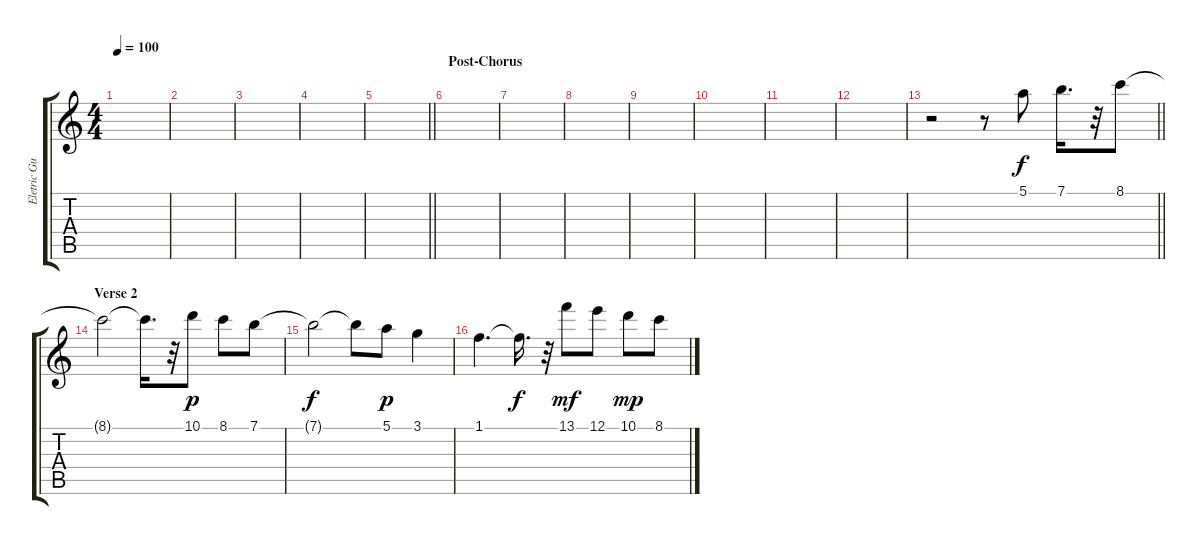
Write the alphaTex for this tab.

\track ("Eletric Guitar (Peter Frampton)" "Eletric Gu") {instrument overdrivenguitar}
\staff {score tabs}
\tuning (E4 B3 G3 D3 A2 E2) {hide}
\ts (4 4)
\tempo 100
\clef g2
\ks c
|
|
|
|
\barLineRight lightlight
|
\section ("" "Post-Chorus")
|
|
|
|
|
|
|
\barLineRight lightlight
r.2 r.8 5.1.8 7.1.16{d} r.32 8.1.8 |
\section ("" "Verse 2")
8.1{t}.2{dy f} 8.1{t}.16{d} r.32 10.1.8{dy p} 8.1.8 7.1.8 |
7.1{t}.2{dy f} 7.1{t}.8 5.1.8{dy p} 3.1.4 |
1.1.4{d} 1.1{t}.16{d dy f} r.32 13.1.8{dy mf} 12.1.8 10.1.8{dy mp} 8.1.8
